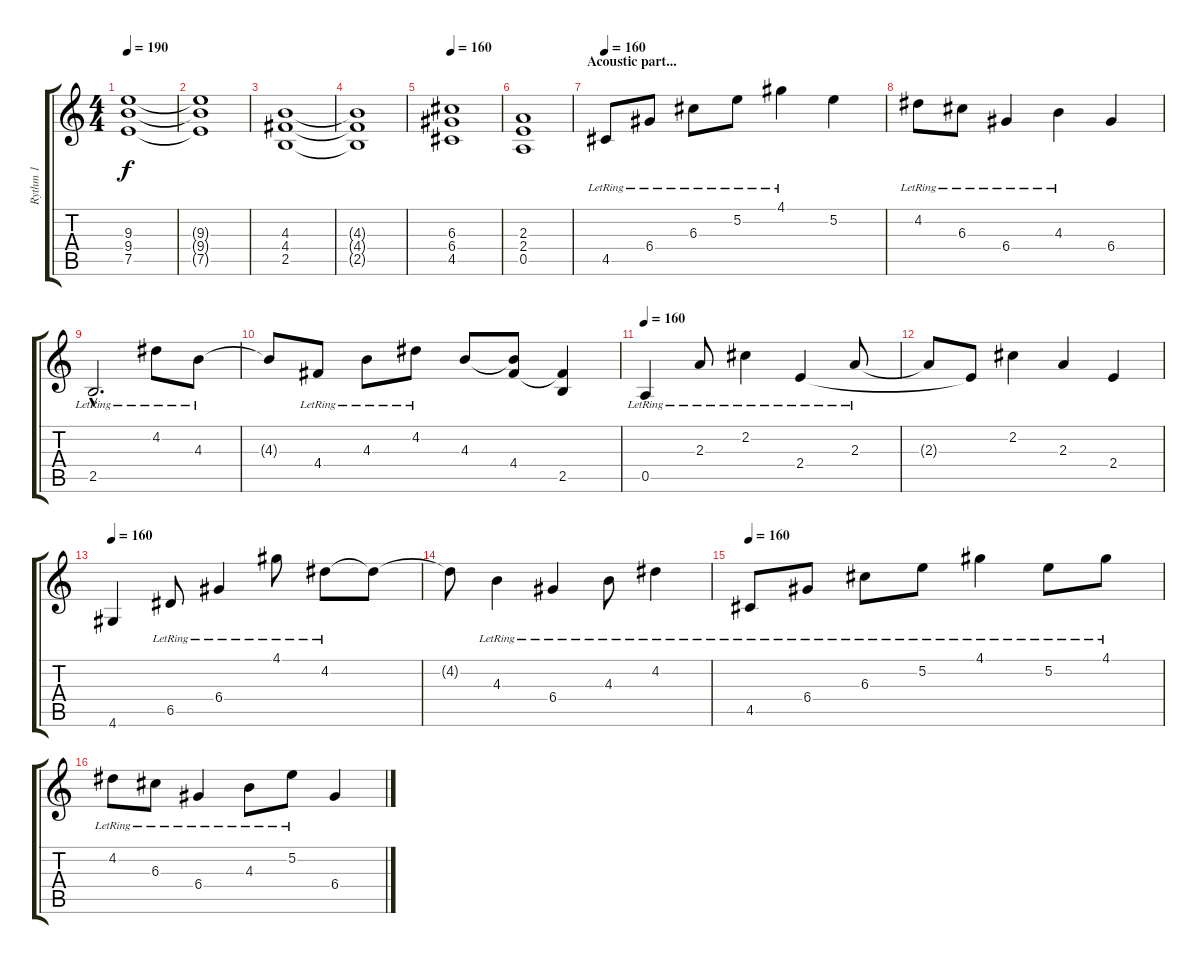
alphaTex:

\track ("Rythm 1" "Rythm 1") {instrument distortionguitar}
\staff {score tabs}
\tuning (E4 B3 G3 D3 A2 E2) {hide}
\ts (4 4)
\tempo 190
\clef g2
\ks c
(9.3 9.4 7.5).1{dy f} |
(9.3{t} 9.4{t} 7.5{t}).1 |
(4.3 4.4 2.5).1 |
(4.3{t} 4.4{t} 2.5{t}).1 |
\tempo 160
(6.3 6.4 4.5).1 |
(2.3 2.4 0.5).1 |
\section ("" "Acoustic part...")
\tempo 160
4.5{lr}.8{instrument acousticguitarsteel} 6.4{lr}.8 6.3{lr}.8 5.2{lr}.8 4.1{lr}.4 5.2.4 |
4.2{lr}.8 6.3{lr}.8 6.4{lr}.4 4.3{lr}.4 6.4.4 |
2.5{hac lr}.2{d} 4.2{lr}.8 4.3{lr}.8 |
4.3{t}.8 4.4{lr}.8 4.3{lr}.8 4.2{lr}.8 4.3.8 (4.3{t} 4.4).8 (4.4{t} 2.5).4 |
\tempo 160
0.5{lr}.4 2.3{lr}.8 2.2{lr}.4 2.4{lr}.4 2.3{lr}.8 |
2.3{t}.8 2.4{t}.8 2.2.4 2.3.4 2.4.4 |
\tempo 160
4.6.4 6.5{lr}.8 6.4{lr}.4 4.1{lr}.8 4.2{lr}.8 4.2{t}.8 |
4.2{t}.8 4.3{lr}.4 6.4{lr}.4 4.3{lr}.8 4.2{lr}.4 |
\tempo 160
4.5{lr}.8{instrument acousticguitarsteel} 6.4{lr}.8 6.3{lr}.8 5.2{lr}.8 4.1{lr}.4 5.2{lr}.8 4.1{lr}.8 |
4.2{lr}.8 6.3{lr}.8 6.4{lr}.4 4.3{lr}.8 5.2{lr}.8 6.4.4
